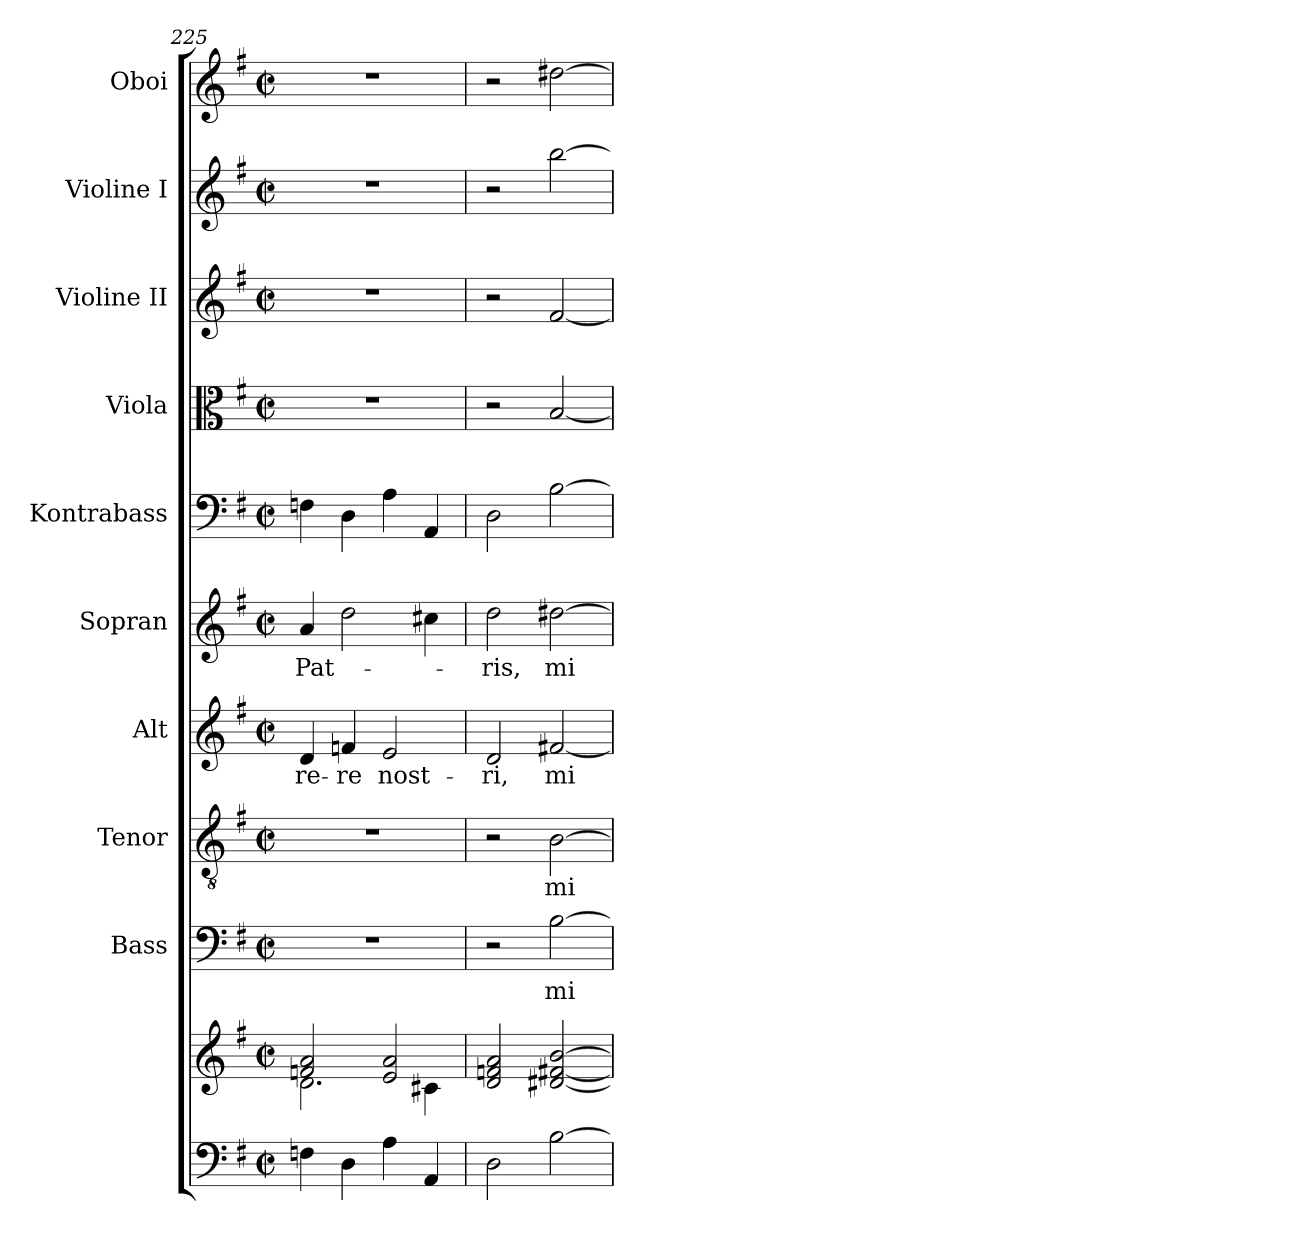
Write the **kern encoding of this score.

**kern	**kern	**kern	**text	**kern	**text	**kern	**text	**kern	**text	**kern	**kern	**kern	**kern	**kern
*part10	*part10	*part9	*part9	*part8	*part8	*part7	*part7	*part6	*part6	*part5	*part4	*part3	*part2	*part1
*staff11	*staff10	*staff9	*staff9	*staff8	*staff8	*staff7	*staff7	*staff6	*staff6	*staff5	*staff4	*staff3	*staff2	*staff1
*	*	*I"Bass	*	*I"Tenor	*	*I"Alt	*	*I"Sopran	*	*I"Kontrabass	*I"Viola	*I"Violine II	*I"Violine I	*I"Oboi
*	*	*I'B.	*	*I'T.	*	*I'A.	*	*I'S.	*	*I'Kb.	*I'Vla.	*I'Vl. II	*I'Vl. I	*I'Ob.
*clefF4	*clefG2	*clefF4	*	*clefGv2	*	*clefG2	*	*clefG2	*	*clefF4	*clefC3	*clefG2	*clefG2	*clefG2
*	*	*	*	*	*	*	*	*	*	*ITrd7c12	*	*	*	*
*k[f#]	*k[f#]	*k[f#]	*	*k[f#]	*	*k[f#]	*	*k[f#]	*	*k[f#]	*k[f#]	*k[f#]	*k[f#]	*k[f#]
*G:	*G:	*G:	*	*G:	*	*G:	*	*G:	*	*G:	*G:	*G:	*G:	*G:
*M2/2	*M2/2	*M2/2	*	*M2/2	*	*M2/2	*	*M2/2	*	*M2/2	*M2/2	*M2/2	*M2/2	*M2/2
*met(c|)	*met(c|)	*met(c|)	*	*met(c|)	*	*met(c|)	*	*met(c|)	*	*met(c|)	*met(c|)	*met(c|)	*met(c|)	*met(c|)
=225	=225	=225	=225	=225	=225	=225	=225	=225	=225	=225	=225	=225	=225	=225
*	*^	*	*	*	*	*	*	*	*	*	*	*	*	*
!	!	!	!	!	!	!	!	!LO:LY:b	!	!LO:LY:b	!	!	!	!	!
4Fn\	2fn/ 2a/	2.d\	1r	.	1r	.	4d/	-re-	4a/	Pat-	4FFn\	1r	1r	1r	1r
!	!	!	!	!	!	!	!	!LO:LY:b	!	!	!	!	!	!	!
4D\	.	.	.	.	.	.	4fn/	-re	2dd\	.	4DD\	.	.	.	.
!	!	!	!	!	!	!	!	!LO:LY:b	!	!	!	!	!	!	!
4A\	2e/ 2a/	.	.	.	.	.	2e/	nost-	.	.	4AA\	.	.	.	.
4AA/	.	4c#X\	.	.	.	.	.	.	4cc#X\	.	4AAA/	.	.	.	.
=226	=226	=226	=226	=226	=226	=226	=226	=226	=226	=226	=226	=226	=226	=226	=226
!	!	!	!	!	!	!	!	!LO:LY:b	!	!LO:LY:b	!	!	!	!	!
*	*v	*v	*	*	*	*	*	*	*	*	*	*	*	*	*
2D\	2d/ 2fn/ 2a/	2r	.	2r	.	2d/	-ri,	2dd\	-ris,	2DD\	2r	2r	2r	2r
!	!	!	!LO:LY:b	!	!LO:LY:b	!	!LO:LY:b	!	!LO:LY:b	!	!	!	!	!
[2B\	[2d#X/ [2f#X/ [2b/	[2B\	mi-	[2B\	mi-	[2f#X/	mi-	[2dd#X\	mi-	[2BB\	[2B/	[2f#/	[2bb\	[2dd#X\
=	=	=	=	=	=	=	=	=	=	=	=	=	=	=
*-	*-	*-	*-	*-	*-	*-	*-	*-	*-	*-	*-	*-	*-	*-
